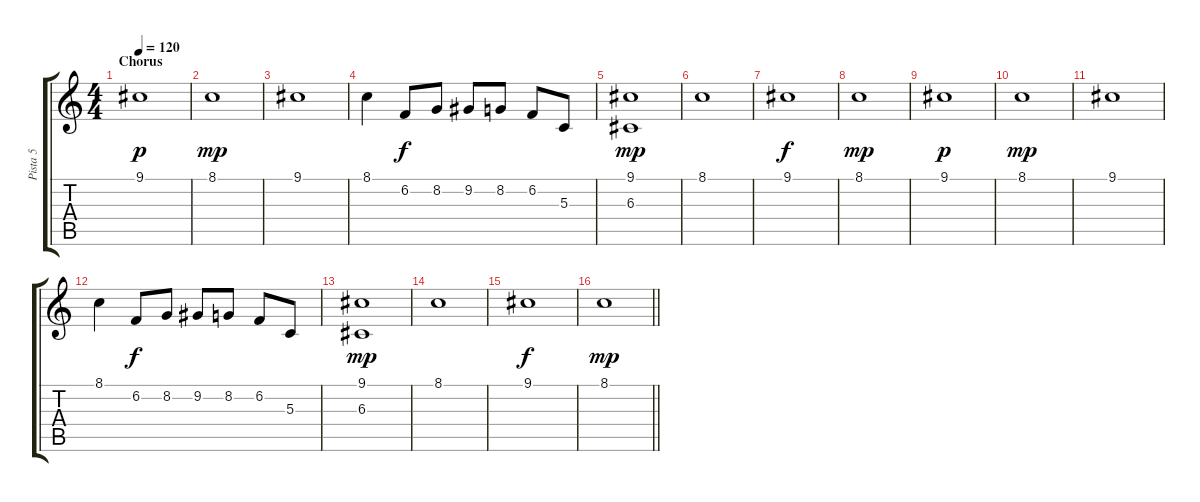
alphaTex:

\track ("Pista 5" "Pista 5") {instrument tremolostrings}
\staff {score tabs}
\tuning (E4 B3 G3 D3 A2 E2) {hide}
\ts (4 4)
\section ("" "Chorus")
\tempo 120
\clef g2
\ks c
9.1.1{dy p volume 11} |
8.1.1{dy mp} |
9.1.1 |
8.1.4 6.2.8{dy f} 8.2.8 9.2.8 8.2.8 6.2.8 5.3.8 |
(9.1 6.3).1{dy mp} |
8.1.1 |
9.1.1{dy f} |
8.1.1{dy mp} |
9.1.1{dy p} |
8.1.1{dy mp} |
9.1.1 |
8.1.4 6.2.8{dy f} 8.2.8 9.2.8 8.2.8 6.2.8 5.3.8 |
(9.1 6.3).1{dy mp} |
8.1.1 |
9.1.1{dy f} |
\barLineRight lightlight
8.1.1{dy mp}
